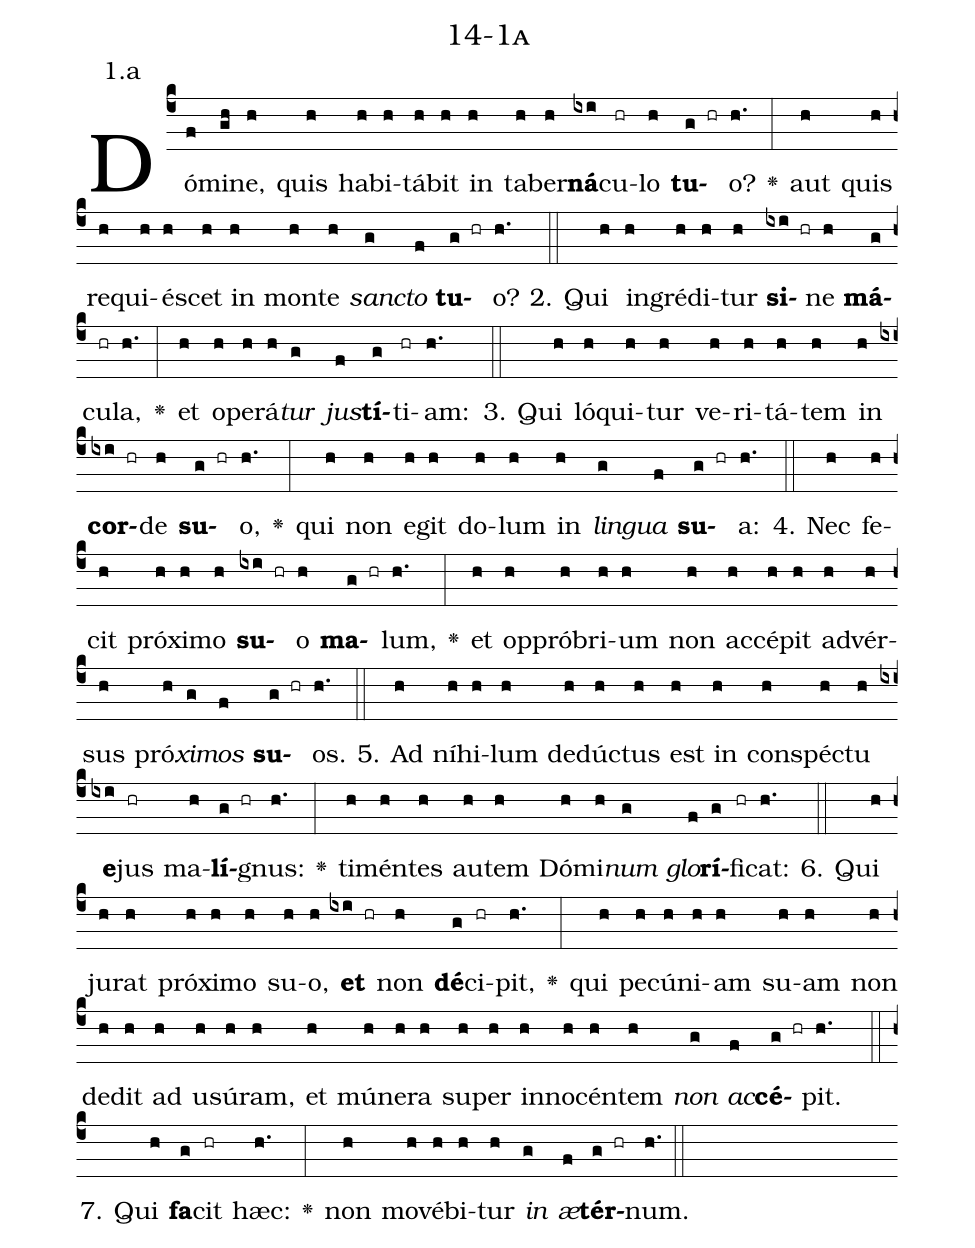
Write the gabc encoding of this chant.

name: 14-1a;
annotation: 1.a;
%%
(c4)Dó(f)mi(gh)ne,(h) quis(h) ha(h)bi(h)tá(h)bit(h) in(h) ta(h)ber(h)<b>ná</b>(ixi)cu(hr)lo(h) <b>tu</b>(g hr)o?(h.) <v>\greheightstar</v>(:) aut(h) quis(h) re(h)qui(h)é(h)scet(h) in(h) mon(h)te(h) <i>sanc</i>(g)<i>to</i>(f) <b>tu</b>(g hr)o?(h.) (::)
2. Qui(h) in(h)gré(h)di(h)tur(h) <b>si</b>(ixi hr)ne(h) <b>má</b>(g)cu(hr)la,(h.) <v>\greheightstar</v>(:) et(h) o(h)pe(h)rá(h)<i>tur</i>(g) <i>jus</i>(f)<b>tí</b>(g)ti(hr)am:(h.) (::)
3. Qui(h) ló(h)qui(h)tur(h) ve(h)ri(h)tá(h)tem(h) in(h) <b>cor</b>(ixi hr)de(h) <b>su</b>(g hr)o,(h.) <v>\greheightstar</v>(:) qui(h) non(h) e(h)git(h) do(h)lum(h) in(h) <i>lin</i>(g)<i>gua</i>(f) <b>su</b>(g hr)a:(h.) (::)
4. Nec(h) fe(h)cit(h) pró(h)xi(h)mo(h) <b>su</b>(ixi hr)o(h) <b>ma</b>(g hr)lum,(h.) <v>\greheightstar</v>(:) et(h) op(h)pró(h)bri(h)um(h) non(h) ac(h)cé(h)pit(h) ad(h)vér(h)sus(h) pró(h)<i>xi</i>(g)<i>mos</i>(f) <b>su</b>(g hr)os.(h.) (::)
5. Ad(h) ní(h)hi(h)lum(h) de(h)dúc(h)tus(h) est(h) in(h) con(h)spéc(h)tu(h) <b>e</b>(ixi)jus(hr) ma(h)<b>lí</b>(g hr)gnus:(h.) <v>\greheightstar</v>(:) ti(h)mén(h)tes(h) au(h)tem(h) Dó(h)mi(h)<i>num</i>(g) <i>glo</i>(f)<b>rí</b>(g)fi(hr)cat:(h.) (::)
6. Qui(h) ju(h)rat(h) pró(h)xi(h)mo(h) su(h)o,(h) <b>et</b>(ixi hr) non(h) <b>dé</b>(g)ci(hr)pit,(h.) <v>\greheightstar</v>(:) qui(h) pe(h)cú(h)ni(h)am(h) su(h)am(h) non(h) de(h)dit(h) ad(h) u(h)sú(h)ram,(h) et(h) mú(h)ne(h)ra(h) su(h)per(h) in(h)no(h)cén(h)tem(h) <i>non</i>(g) <i>ac</i>(f)<b>cé</b>(g hr)pit.(h.) (::)
7. Qui(h) <b>fa</b>(g)cit(hr) hæc:(h.) <v>\greheightstar</v>(:) non(h) mo(h)vé(h)bi(h)tur(h) <i>in</i>(g) <i>æ</i>(f)<b>tér</b>(g hr)num.(h.) (::)
